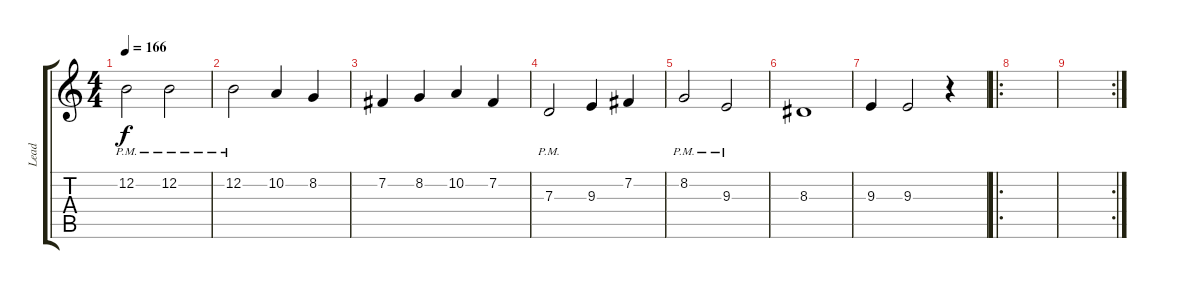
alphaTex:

\track ("Lead" "Lead") {instrument lead1square}
\staff {score tabs}
\tuning (E4 B3 G3 D3 A2 E2) {hide}
\ts (4 4)
\tempo 166
\clef g2
\ks c
12.2{pm}.2{dy f} 12.2{pm}.2 |
12.2{pm}.2 10.2.4 8.2.4 |
7.2.4 8.2.4 10.2.4 7.2.4 |
7.3{pm}.2 9.3.4 7.2.4 |
8.2{pm}.2 9.3{pm}.2 |
8.3.1 |
9.3.4 9.3.2 r.4 |
\ro
|
\rc 2
